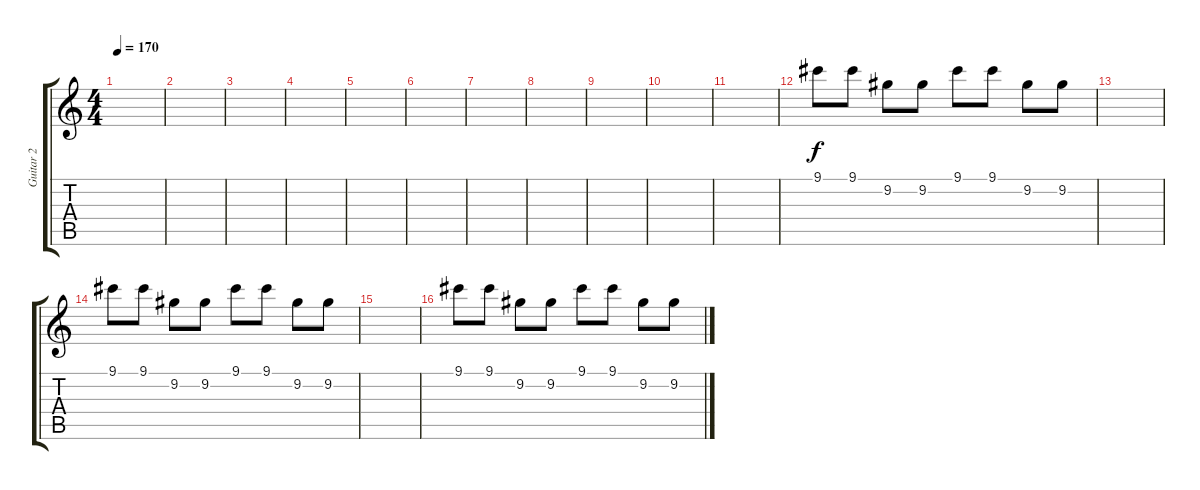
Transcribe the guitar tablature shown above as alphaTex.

\track ("Guitar 2" "Guitar 2") {instrument distortionguitar}
\staff {score tabs}
\tuning (E4 B3 G3 D3 A2 E2) {hide}
\ts (4 4)
\tempo 170
\clef g2
\ks c
|
|
|
|
|
|
|
|
|
|
|
9.1.8 9.1.8 9.2.8 9.2.8 9.1.8 9.1.8 9.2.8 9.2.8 |
|
9.1.8 9.1.8 9.2.8 9.2.8 9.1.8 9.1.8 9.2.8 9.2.8 |
|
9.1.8 9.1.8 9.2.8 9.2.8 9.1.8 9.1.8 9.2.8 9.2.8
